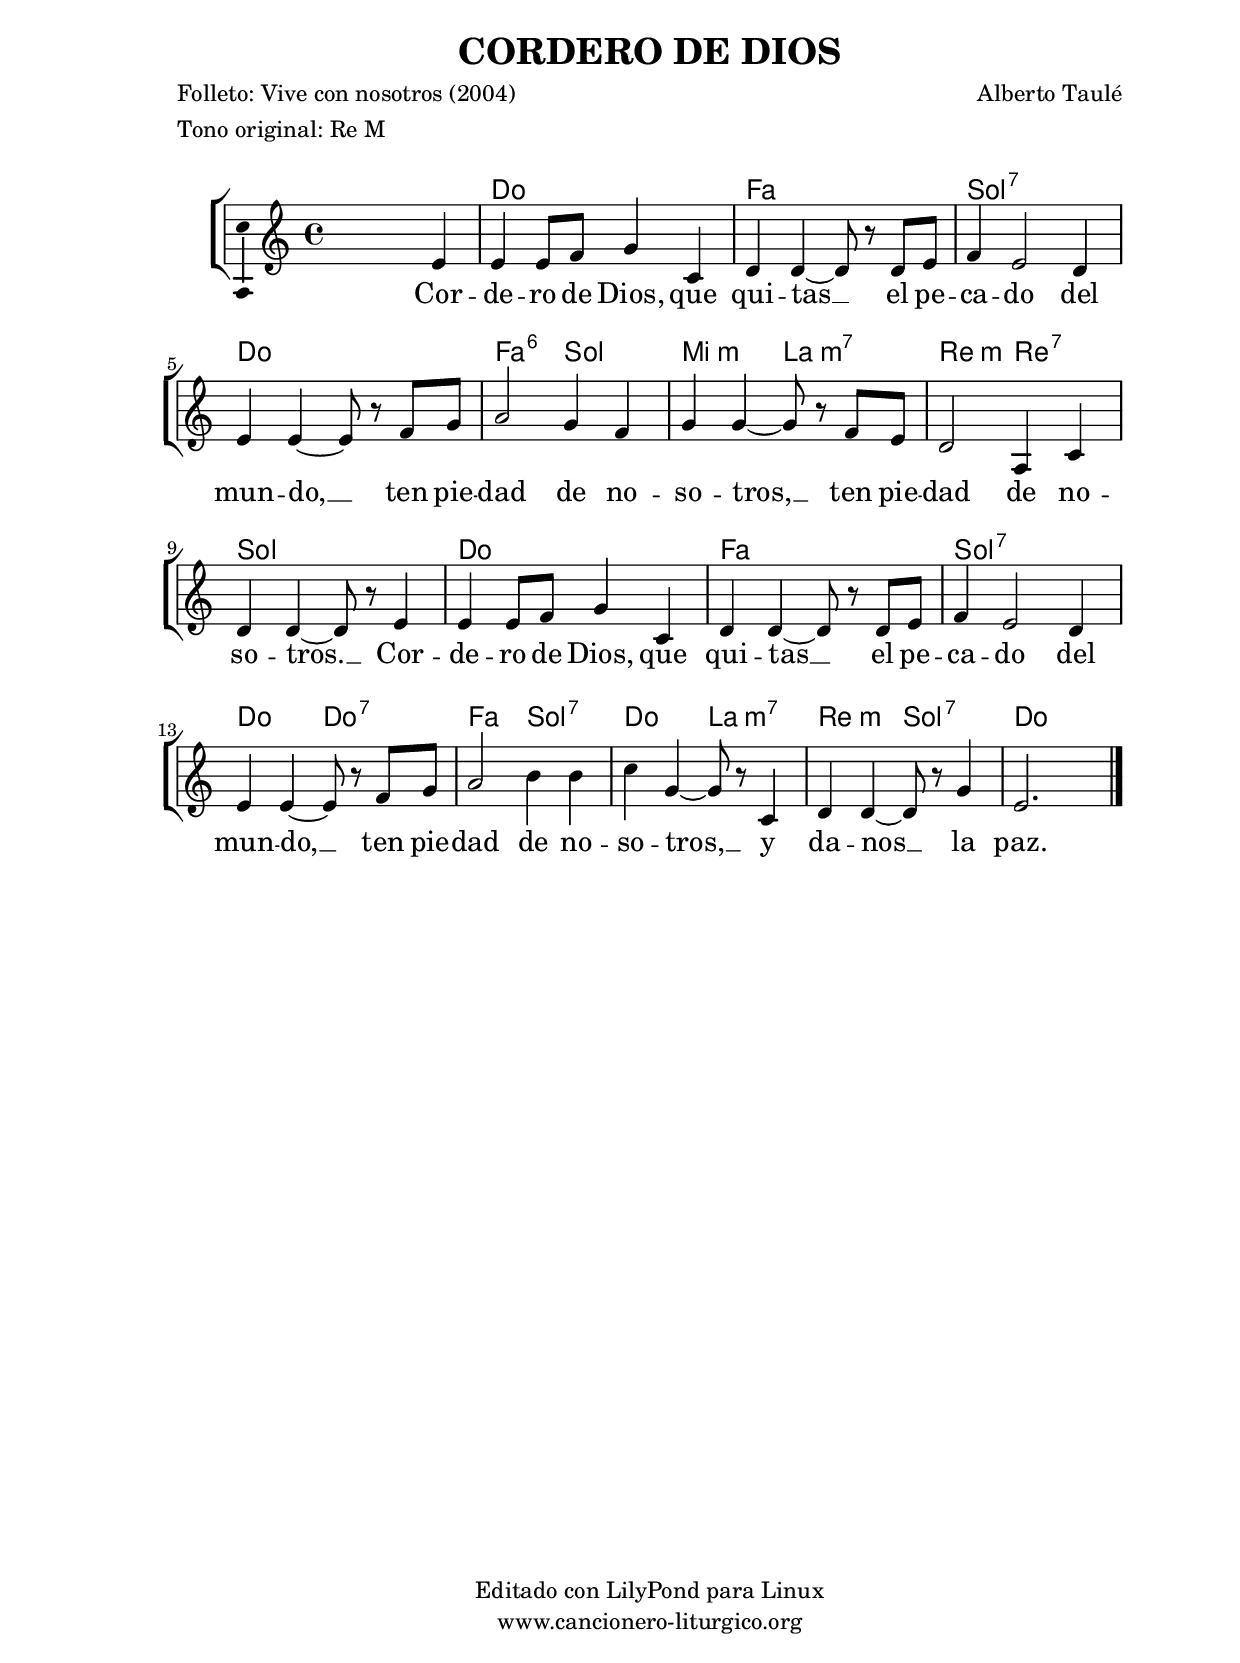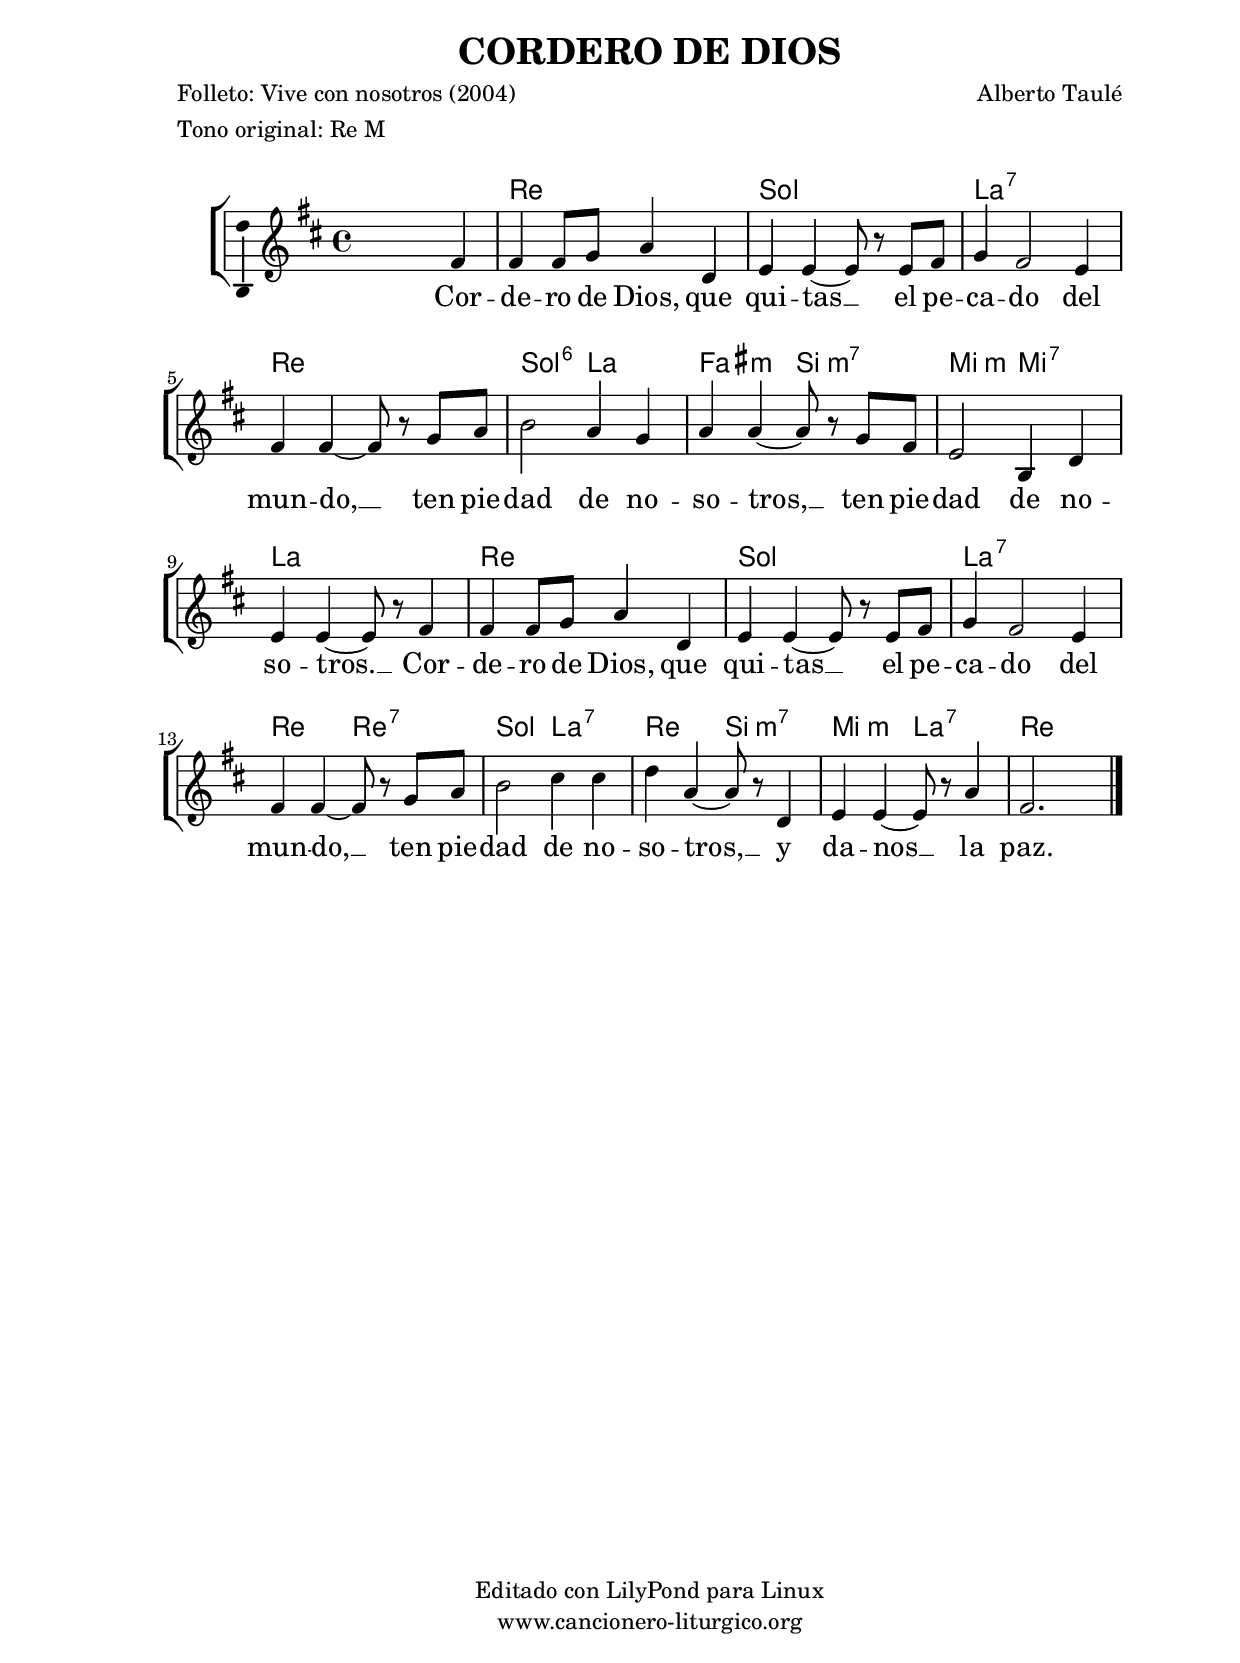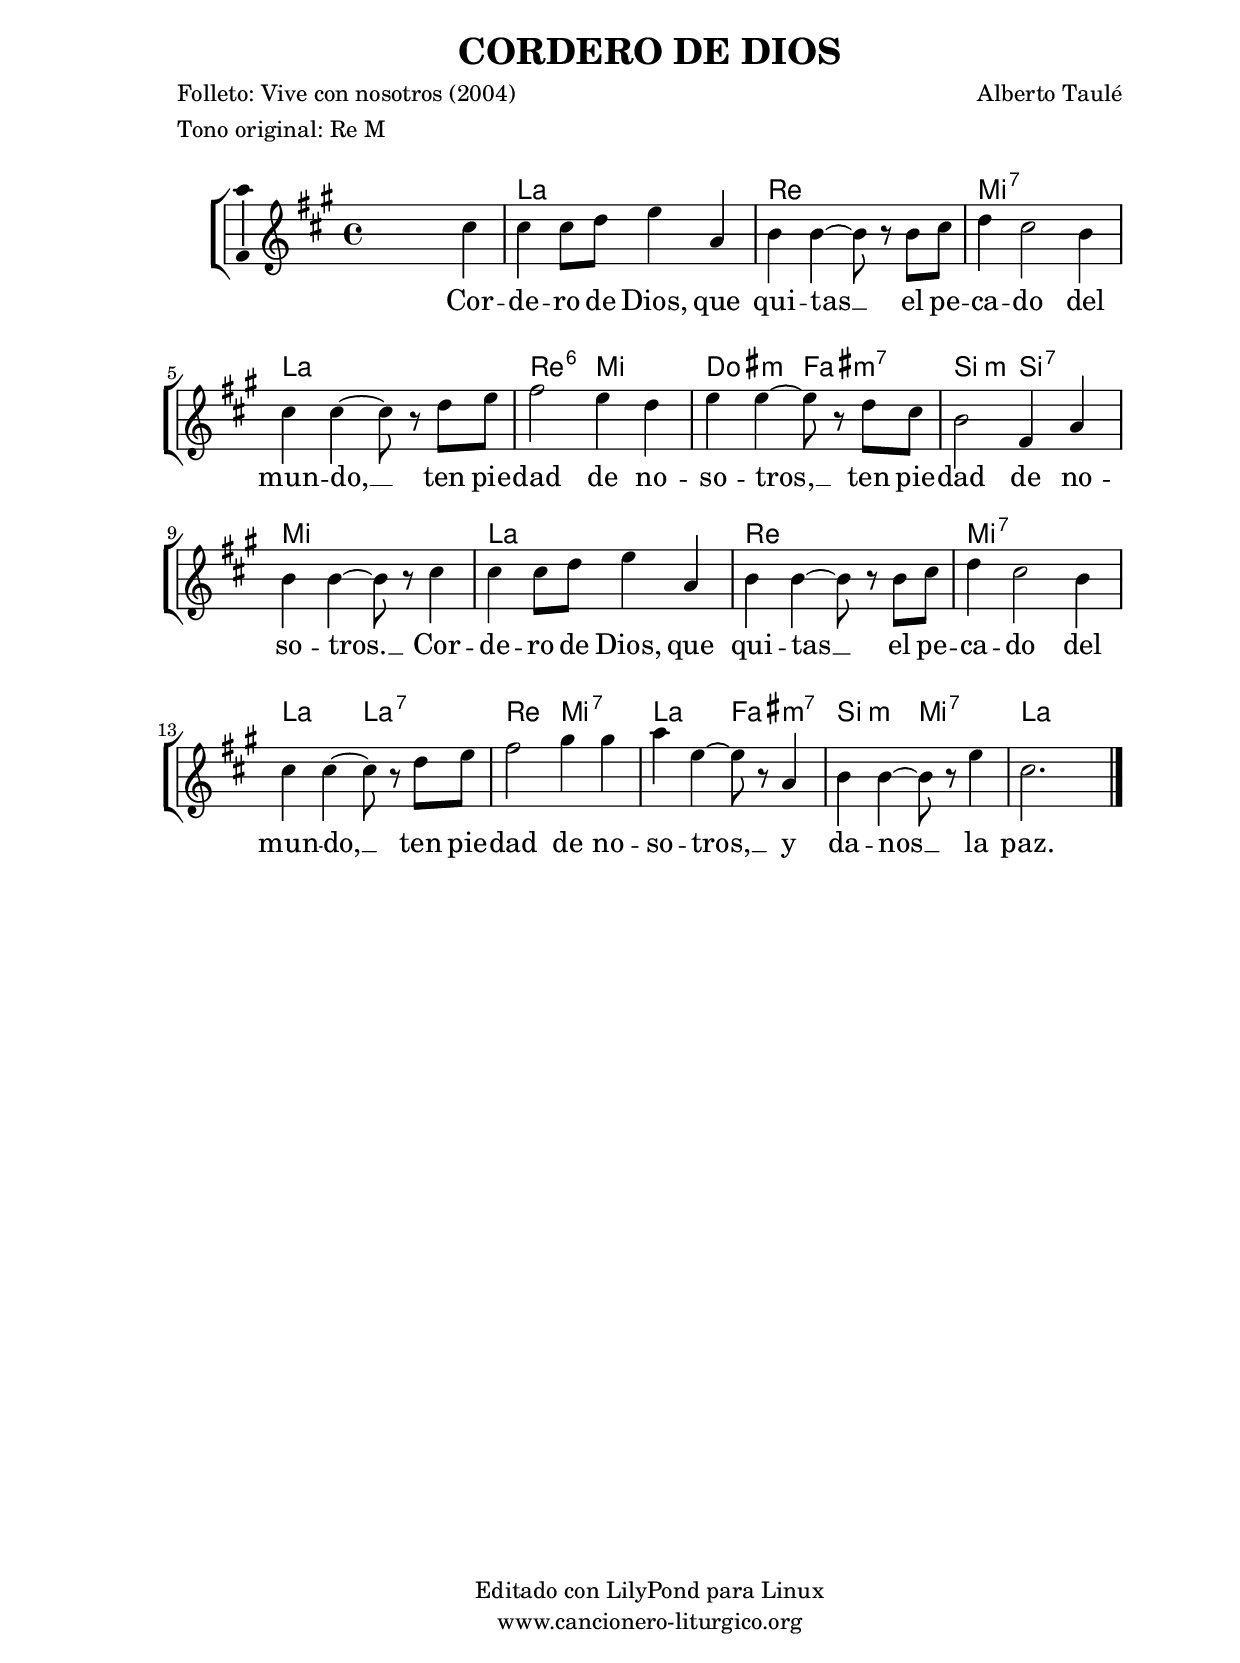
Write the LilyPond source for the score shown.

%
%para convertir .midi en .wav:
%timidity filename.midi -Ow -o finename.wav
%
%
%Para convertir de .wav a .mp3:
%lame -h -m j filename.wav
%
%
%para escuchar el midi:
%timidity nombrefichero.midi
%


%versión de lilypond para la que se ha escrito esta partitura:
\version "2.16.0"

	%Tamaño papel
	#(set-default-paper-size "a4")
	%Tamaño partitura
	#(set-global-staff-size 20)
	%No responde al pulsar sobre una nota
	#(ly:set-option 'point-and-click #f)

%parámetros del encabezamiento:
\header {
	title = "CORDERO DE DIOS"
	subtitle = ""
	composer = "Alberto Taulé"
	poet = "Folleto: Vive con nosotros (2004)"
	meter = "Tono original: Re M"
	arranger = ""
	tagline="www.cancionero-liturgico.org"
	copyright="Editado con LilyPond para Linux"
	}

%parámetros asociados al papel:
\paper  {
	oddHeaderMarkup = \markup {\fill-line { \on-the-fly #not-first-page \fromproperty #'header:title \on-the-fly #not-first-page \fromproperty #'header:composer }}
	evenHeaderMarkup = \markup {\fill-line { \fromproperty #'header:composer \fromproperty #'header:title }}
	#(set-paper-size "a4")
	print-page-number = ##f
	first-page-number = 1
	print-first-page-number = ##f
%	head-separation = 3.0 \cm
	top-margin = 2.0 \cm
	bottom-margin = 0.5\cm
%%%	bottom-margin = -2.0\cm
	left-margin = 3.0 \cm
	line-width = 16.0 \cm 
	indent = 8\mm
	interscoreline = 2.\mm
	between-system-space = 15\mm
%	para que las partituras no llenen la hoja:
	ragged-bottom = ##t
%	idem para la última hoja:
	ragged-last-bottom = ##f
%	para que las partituras llenen el ancho del papel:
	ragged-last = ##f
	after-title-space = 2.5 \cm
%page-count=1
%system-count=8

	%Flexible Vertical Spacing
%	markup-markup-spacing =
%	#'((basic-distance . 15) (minimum-distance . 15) (padding . 3))
	markup-system-spacing =
	#'((basic-distance . 15) (minimum-distance . 15) (padding . 3))
	system-system-spacing =
	#'((basic-distance . 15) (minimum-distance . 15) (padding . 3))
	score-system-spacing =
	#'((basic-distance . 15) (minimum-distance . 15) (padding . 5))
%	top-system-spacing = % header
%	#'((basic-distance . 8) (minimum-distance . 0) (padding . 0))
%	top-markup-spacing =
%	#'((basic-distance . 20) (minimum-distance . 20) (padding . 0))
	last-bottom-spacing = % footer
	#'((basic-distance . 5) (minimum-distance . 5) (padding . 0))
%	score-markup-spacing =
%	#'((basic-distance . 16) (minimum-distance . 13) (padding . 0))

	}


%parámetros que afectan a toda la partitura:
global =  {
	%clave de sol (G):
	\clef G
	%armadura:
	\transpose d c
	\key d \major
	\tempo 4=120
	\set Score.tempoHideNote = ##t
	}


acordes = {
	\italianChords
	\chordmode {
	\transpose d c
{

s1
d1 g a:7 d g2:6 a fis:m b:m7 e:m e:7 a1 d g a:7 d2 d:7 g a:7 d b:m7 e:m a:7 d2

}
}
}

melodia = 
	\transpose d c
{
	\relative c'{
	\time 4/4

s2 s4 fis4
fis4 fis8 g a4 d,
e4 e~e8 r8 e8 fis
g4 fis2 e4
fis4 fis~fis8 r8 g8 a
b2 a4 g
a4 a~a8 r8 g8 fis
e2 b4 d
e4 e~e8 r8 fis4
fis4 fis8 g a4 d,
e4 e~e8 r8 e8 fis
g4 fis2 e4
fis4 fis~fis8 r8 g8 a
b2 cis4 cis
d a~a8 r8 d,4
e4 e~e8 r8 a4
fis2. s8

\bar "|."
	}
	}


texto = \lyricmode {
Cor -- de -- ro de Dios,
que qui -- tas __ el pe -- ca -- do del mun -- do, __
ten pie -- dad de no -- so -- tros, __
ten pie -- dad de no -- so -- tros. __

Cor -- de -- ro de Dios,
que qui -- tas __ el pe -- ca -- do del mun -- do, __
ten pie -- dad de no -- so -- tros, __
y da -- nos __ la paz.

	}


acordesStaff = \context ChordNames = acordesStaff <<
	\set chordChanges = ##t
	\acordes
	>>


vozStaff = \context Voice = vozStaff
\with {\consists "Ambitus_engraver"}
<<
%	\set Staff.instrumentName = ""
%	\set Staff.shortInstrumentName = ""
%	\set Staff.midiInstrument = #"clarinet"
%	\set Staff.midiInstrument = #"cello"
%	\set Staff.midiInstrument = #"flute"
	\set Staff.midiInstrument = #"electric guitar (jazz)"
%	\set Staff.midiInstrument = #"english horn"
%	\set Staff.midiInstrument = #"violin"
%	\set Staff.midiInstrument = #"glockenspiel"
	\set Staff.midiMinimumVolume = #0.7
	\set Staff.midiMaximumVolume = #0.9
	\global
	\melodia
	>>

textoStaff = \context Lyrics = textoStaff <<
	\lyricsto vozStaff \texto
	>>


\book {
	\score {
		\context ChoirStaff {
			\override StaffGroup.SystemStartBracket #'collapse-height = #1
			\override Score.SystemStartBar #'collapse-height = #1
			<<
			\acordesStaff
			\vozStaff
			\textoStaff
			>>
			}
		\layout {
	    		\context {
				\Lyrics
				\override LyricText #'font-size = #2
				}
	   		 \context {
				\Score
				\override StaffSymbol #'staff-space = #(magstep +3)
				}
			}
		}
	\score {
		\unfoldRepeats
		\context ChoirStaff {
			<<
			\acordesStaff
			\vozStaff
			>>
			}
		\midi {
	  		\context {
	  			\Score
				tempoWholesPerMinute = #(ly:make-moment 70 4)
				}
			}
		}
	}



#(define output-suffix "C")
\book {
	\score {
		\context ChoirStaff {
			\override StaffGroup.SystemStartBracket #'collapse-height = #1
			\override Score.SystemStartBar #'collapse-height = #1
\transpose c d
			<<
			\acordesStaff
			\vozStaff
			\textoStaff
			>>
			}
		\layout {
	    		\context {
				\Lyrics
				\override LyricText #'font-size = #2
				}
	   		 \context {
				\Score
				\override StaffSymbol #'staff-space = #(magstep +3)
				}
			}
		}
	}

#(define output-suffix "S")
\book {
	\score {
		\context ChoirStaff {
			\override StaffGroup.SystemStartBracket #'collapse-height = #1
			\override Score.SystemStartBar #'collapse-height = #1
\transpose c a
			<<
			\acordesStaff
			\vozStaff
			\textoStaff
			>>
			}
		\layout {
	    		\context {
				\Lyrics
				\override LyricText #'font-size = #2
				}
	   		 \context {
				\Score
				\override StaffSymbol #'staff-space = #(magstep +3)
				}
			}
		}
	}


